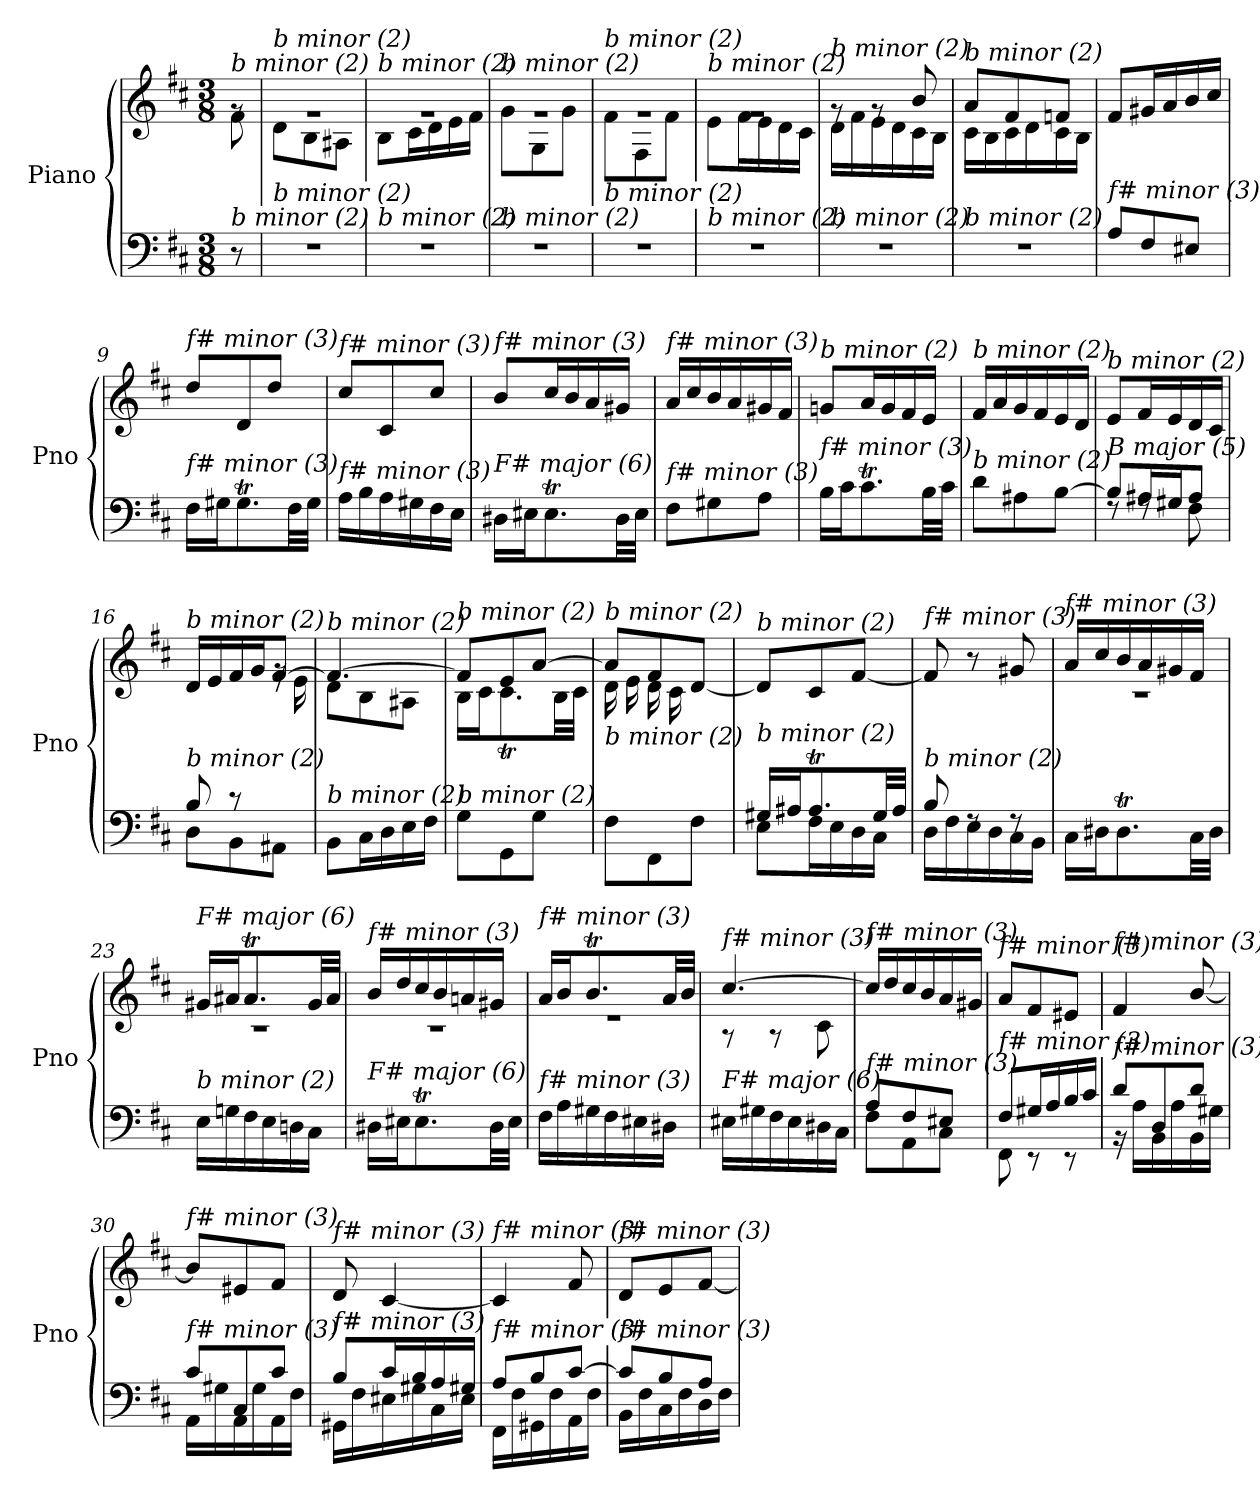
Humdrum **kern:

**kern	**kern
*part1	*part1
*staff2	*staff1
*I"Piano	*
*I'Pno	*
*clefF4	*clefG2
*k[f#c#]	*k[f#c#]
*M3/8	*M3/8
=	=
*	*^
!	!LO:TX:i:t=b minor (2)	!
!LO:TX:i:t=b minor (2)	!	!
8r	8rg	8f#\
=1	=1	=1
!	!LO:TX:i:t=b minor (2)	!
!LO:TX:i:t=b minor (2)	!	!
4.r	4.rg	8d\L
.	.	8B\
.	.	8A#X\J
=2	=2	=2
!	!LO:TX:i:t=b minor (2)	!
!LO:TX:i:t=b minor (2)	!	!
4.r	4.rg	8B\L
.	.	16c#\L
.	.	16d\
.	.	16e\
.	.	16f#\JJ
=3	=3	=3
!	!LO:TX:i:t=b minor (2)	!
!LO:TX:i:t=b minor (2)	!	!
4.r	4.rg	8g\L
.	.	8G\
.	.	8g\J
=4	=4	=4
!	!LO:TX:i:t=b minor (2)	!
!LO:TX:i:t=b minor (2)	!	!
4.r	4.rg	8f#\L
.	.	8F#\
.	.	8f#\J
=5	=5	=5
!	!LO:TX:i:t=b minor (2)	!
!LO:TX:i:t=b minor (2)	!	!
4.r	4.rg	8e\L
.	.	16f#\L
.	.	16e\
.	.	16d\
.	.	16c#\JJ
=6	=6	=6
!	!LO:TX:i:t=b minor (2)	!
!LO:TX:i:t=b minor (2)	!	!
4.r	8rg	16d\LL
.	.	16f#\
.	8rg	16e\
.	.	16d\
.	8b/	16c#\
.	.	16B\JJ
!!LO:LB:g=z	!!
=7	=7	=7
!	!LO:TX:i:t=b minor (2)	!
!LO:TX:i:t=b minor (2)	!	!
4.r	8a/L	16c#\LL
.	.	16B\
.	8f#/	16c#\
.	.	16d\
.	8fni/J	16c#\
.	.	16B\JJ
=8	=8	=8
!	!LO:TX:i:t=f# minor (3)	!
!LO:TX:i:t=f# minor (3)	!	!
*	*v	*v
8A/L	8f#/L
8F#/	16g#X/L
.	16a/
8E#X/J	16b/
.	16cc#/JJ
=9	=9
!	!LO:TX:i:t=f# minor (3)
!LO:TX:i:t=f# minor (3)	!
16F#\LL	8dd/L
16G#X\J	.
8.G#t\	8d/
.	8dd/J
32F#\LL	.
32G#\JJJ	.
=10	=10
!	!LO:TX:i:t=f# minor (3)
!LO:TX:i:t=f# minor (3)	!
16A\LL	8cc#/L
16B\	.
16A\	8c#/
16G#X\	.
16F#\	8cc#/J
16E\JJ	.
=11	=11
!	!LO:TX:i:t=f# minor (3)
!LO:TX:i:t=F# major (6)	!
16D#X\LL	8b/L
16E#X\J	.
8.E#t\	16cc#/L
.	16b/
.	16a/
32D#\LL	16g#X/JJ
32E#\JJJ	.
=12	=12
!	!LO:TX:i:t=f# minor (3)
!LO:TX:i:t=f# minor (3)	!
8F#\L	16a/LL
.	16cc#/
8G#X\	16b/
.	16a/
8A\J	16g#X/
.	16f#/JJ
!!LO:LB:g=z
=13	=13
!	!LO:TX:i:t=b minor (2)
!LO:TX:i:t=f# minor (3)	!
16B\LL	8gn/L
16c#\J	.
8.c#t\	16a/L
.	16g/
.	16f#/
32B\LL	16e/JJ
32c#\JJJ	.
=14	=14
!	!LO:TX:i:t=b minor (2)
!LO:TX:i:t=b minor (2)	!
8d\L	16f#/LL
.	16a/
8A#X\	16g/
.	16f#/
[8B\J	16e/
.	16d/JJ
=15	=15
*^	*
!	!	!LO:TX:i:t=b minor (2)
!LO:TX:i:t=B major (5)	!	!
8B/L]	8rF	8e/L
16A#X/L	8rF	16f#/L
16G#X/J	.	16e/
8A#/J	8F#\	16d/
.	.	16c#/JJ
=16	=16	=16
*	*^	*^
!	!	!	!LO:TX:i:t=b minor (2)	!
!LO:TX:i:t=b minor (2)	!	!	!	!
4ryy	8B/	8D\L	16d/LL	4ryy
.	.	.	16e/	.
.	8r	8BB\	16f#/	.
.	.	.	16g/J	.
8ryy	8ryy	8AA#X\J	[8f#/J	16rg
.	.	.	.	16e\
*v	*v	*v	*	*
=17	=17	=17
!	!LO:TX:i:t=b minor (2)	!
!LO:TX:i:t=b minor (2)	!	!
8BB\L	4.f#/_	8d\L
16C#\L	.	8B\
16D\	.	.
16E\	.	8A#X\J
16F#\JJ	.	.
=18	=18	=18
!	!LO:TX:i:t=b minor (2)	!
!LO:TX:i:t=b minor (2)	!	!
8G\L	8f#/L]	16B\LL
.	.	16c#\J
8GG\	8e/	8.c#t\
8G\J	[8a/J	.
.	.	32B\LL
.	.	32c#\JJJ
!!LO:LB:g=z	!!
=19	=19	=19
*^	*	*
!	!	!LO:TX:i:t=b minor (2)	!
!LO:TX:i:t=b minor (2)	!	!	!
4ryy	8F#\L	8a/L]	16d\LL
.	.	.	16e\
.	8FF#\	8f#/	16d\
.	.	.	16c#\
16B/	8F#\J	[8d/J	8ryy
16A/JJ	.	.	.
*	*	*v	*v
=20	=20	=20
!	!	!LO:TX:i:t=b minor (2)
!LO:TX:i:t=b minor (2)	!	!
16G#X/LL	8E\L	8d/L]
16A#X/J	.	.
8.A#t/	16F#\L	8c#/
.	16E\	.
.	16D\	[8f#/J
32G#/LL	16C#\JJ	.
32A#/JJJ	.	.
=21	=21	=21
!	!	!LO:TX:i:t=f# minor (3)
!LO:TX:i:t=b minor (2)	!	!
8B/	16D\LL	8f#/]
.	16F#\	.
8rF	16E\	8r
.	16D\	.
8rF	16C#\	8g#X/
.	16BB\JJ	.
=22	=22	=22
*	*	*^
!	!	!LO:TX:i:t=f# minor (3)	!
!LO:TX:i:t=B major (5)	!	!	!
*v	*v	*	*
16C#\LL	16a/LL	4.r
16D#X\J	16cc#/	.
8.D#t\	16b/	.
.	16a/	.
.	16g#X/	.
32C#\LL	16f#/JJ	.
32D#\JJJ	.	.
=23	=23	=23
!	!LO:TX:i:t=F# major (6)	!
!LO:TX:i:t=b minor (2)	!	!
16E\LL	16g#X/LL	4.r
16Gn\	16a#X/J	.
16F#\	8.a#t/	.
16E\	.	.
16Dn\	.	.
16C#\JJ	32g#/LL	.
.	32a#/JJJ	.
!!LO:LB:g=z	!!
=24	=24	=24
!	!LO:TX:i:t=f# minor (3)	!
!LO:TX:i:t=F# major (6)	!	!
16D#X\LL	16b/LL	4.r
16E#X\J	16dd/	.
8.E#t\	16cc#/	.
.	16b/	.
.	16an/	.
32D#\LL	16g#X/JJ	.
32E#\JJJ	.	.
=25	=25	=25
!	!LO:TX:i:t=f# minor (3)	!
!LO:TX:i:t=f# minor (3)	!	!
16F#\LL	16a/LL	4.r
16A\	16b/J	.
16G#X\	8.bT/	.
16F#\	.	.
16E#X\	.	.
16D#X\JJ	32a/LL	.
.	32b/JJJ	.
=26	=26	=26
!	!LO:TX:i:t=f# minor (3)	!
!LO:TX:i:t=F# major (6)	!	!
16E#X\LL	[4.cc#/	8r
16G#X\	.	.
16F#\	.	8r
16E#\	.	.
16D#X\	.	8c#\
16C#\JJ	.	.
*	*v	*v
=27	=27
*^	*
!	!	!LO:TX:i:t=f# minor (3)
!LO:TX:i:t=f# minor (3)	!	!
8A/L	8F#\L	16cc#/LL]
.	.	16dd/
8F#/	8AA\	16cc#/
.	.	16b/
8E#X/J	8C#\J	16a/
.	.	16g#X/JJ
=28	=28	=28
!	!	!LO:TX:i:t=f# minor (3)
!LO:TX:i:t=f# minor (3)	!	!
8F#/L	8FF#\	8a/L
16G#X/L	8r	8f#/
16A/	.	.
16B/	8r	8e#X/J
16c#/JJ	.	.
=29	=29	=29
!	!	!LO:TX:i:t=f# minor (3)
!LO:TX:i:t=f# minor (3)	!	!
8d/L	16r	4f#/
.	16A\LL	.
8D/	16BB\	.
.	16A\	.
8d/J	16BB\	[8b/
.	16G#X\JJ	.
!!LO:PB:g=z
=30	=30	=30
!	!	!LO:TX:i:t=f# minor (3)
!LO:TX:i:t=f# minor (3)	!	!
8c#/L	16AA\LL	8b/L]
.	16G#X\	.
8C#/	16AA\	8e#X/
.	16G#\	.
8c#/J	16AA\	8f#/J
.	16F#\JJ	.
=31	=31	=31
!	!	!LO:TX:i:t=f# minor (3)
!LO:TX:i:t=f# minor (3)	!	!
8B/L	16GG#X\LL	8d/
.	16F#\	.
16c#/L	16E#X\	[4c#/
16B/	16G#X\	.
16A/	16C#\	.
16G#X/JJ	16E#\JJ	.
=32	=32	=32
!	!	!LO:TX:i:t=f# minor (3)
!LO:TX:i:t=f# minor (3)	!	!
8A/L	16FF#\LL	4c#/]
.	16F#\	.
8B/	16GG#X\	.
.	16F#\	.
[8c#/J	16AA\	8f#/
.	16F#\JJ	.
=33	=33	=33
!	!	!LO:TX:i:t=f# minor (3)
!LO:TX:i:t=f# minor (3)	!	!
8c#/L]	16BB\LL	8d/L
.	16F#\	.
8B/	16C#\	8e/
.	16F#\	.
8A/J	16D\	[8f#/J
.	16F#\JJ	.
*v	*v	*
=	=
*-	*-
